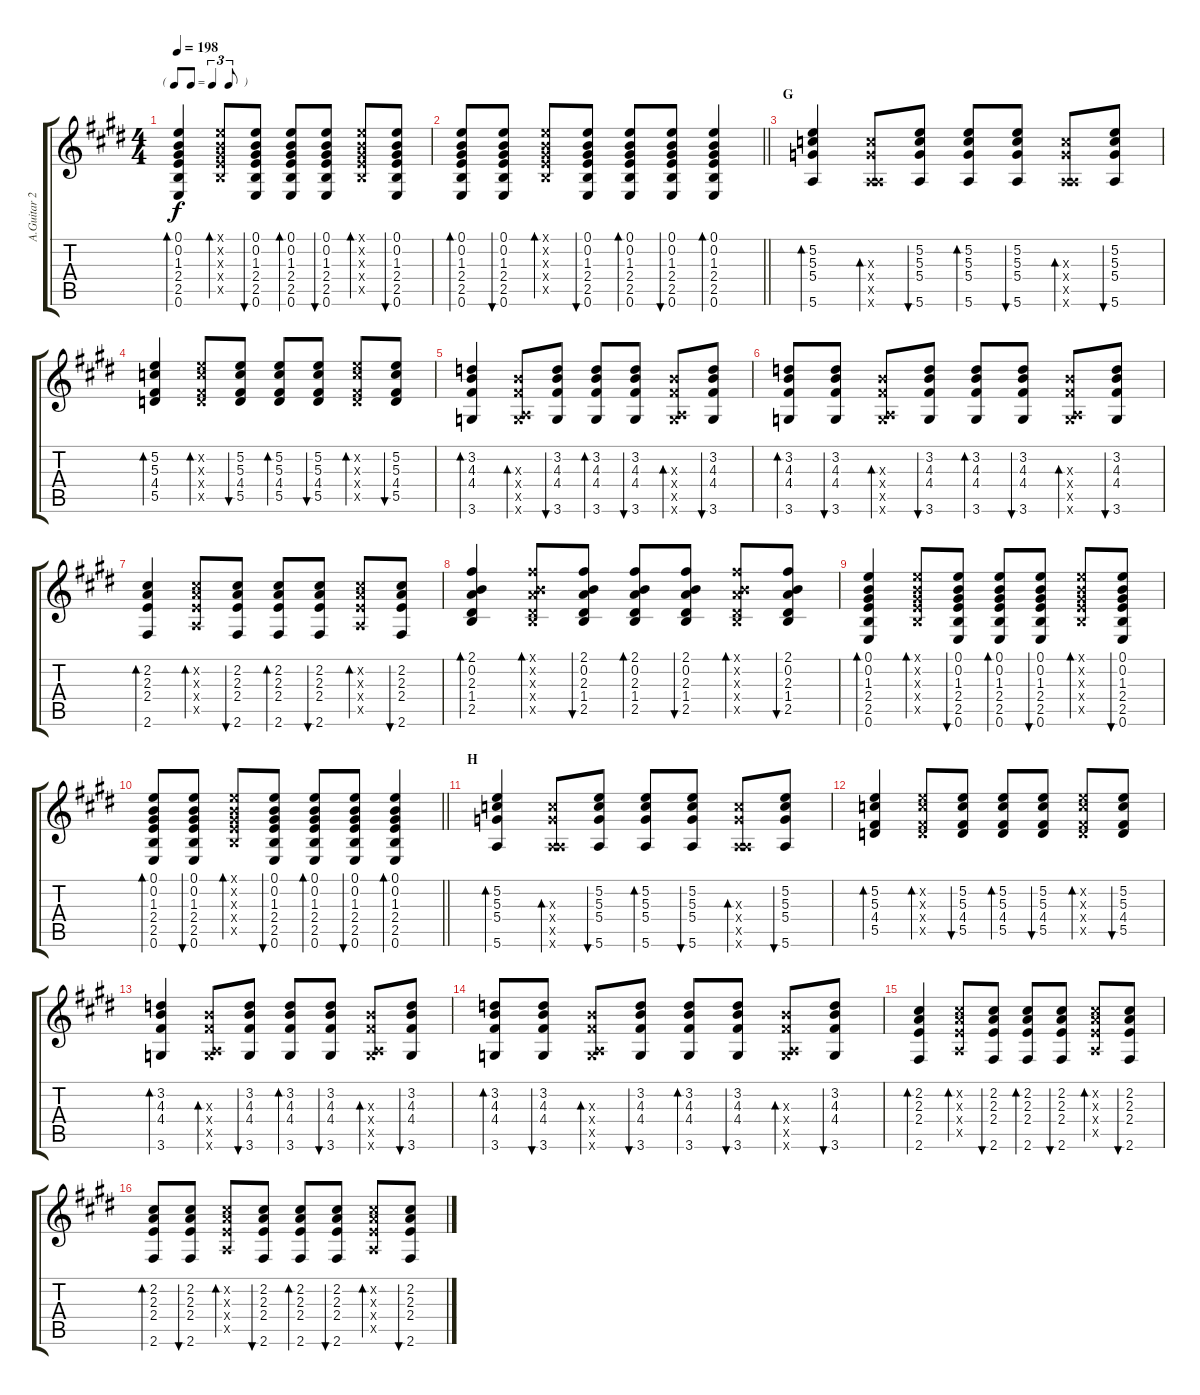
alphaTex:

\track ("A.Guitar 2" "A.Guitar 2") {instrument acousticguitarsteel}
\staff {score tabs}
\tuning (E4 B3 G3 D3 A2 E2) {hide}
\ts (4 4)
\tf triplet8th
\tempo 198
\clef g2
\ks e
(0.1 0.2 1.3 2.4 2.5 0.6).4{bd 30 dy f} (0.1{x} 0.2{x} 1.3{x} 2.4{x} 2.5{x}).8{bd 30} (0.1 0.2 1.3 2.4 2.5 0.6).8{bu 30} (0.1 0.2 1.3 2.4 2.5 0.6).8{bd 30} (0.1 0.2 1.3 2.4 2.5 0.6).8{bu 30} (0.1{x} 0.2{x} 1.3{x} 2.4{x} 2.5{x}).8{bd 30} (0.1 0.2 1.3 2.4 2.5 0.6).8{bu 30} |
\barLineRight lightlight
(0.1 0.2 1.3 2.4 2.5 0.6).8{bd 30} (0.1 0.2 1.3 2.4 2.5 0.6).8{bu 30} (0.1{x} 0.2{x} 1.3{x} 2.4{x} 2.5{x}).8{bd 30} (0.1 0.2 1.3 2.4 2.5 0.6).8{bu 30} (0.1 0.2 1.3 2.4 2.5 0.6).8{bd 30} (0.1 0.2 1.3 2.4 2.5 0.6).8{bu 30} (0.1 0.2 1.3 2.4 2.5 0.6).4{bd 30} |
\section ("" "G")
(5.2 5.3 5.4 5.6).4{bd 30} (5.3{x} 5.4{x} 0.5{x} 5.6{x}).8{bd 30} (5.2 5.3 5.4 5.6).8{bu 30} (5.2 5.3 5.4 5.6).8{bd 30} (5.2 5.3 5.4 5.6).8{bu 30} (5.3{x} 5.4{x} 0.5{x} 5.6{x}).8{bd 30} (5.2 5.3 5.4 5.6).8{bu 30} |
(5.2 5.3 4.4 5.5).4{bd 30} (5.2{x} 5.3{x} 4.4{x} 5.5{x}).8{bd 30} (5.2 5.3 4.4 5.5).8{bu 30} (5.2 5.3 4.4 5.5).8{bd 30} (5.2 5.3 4.4 5.5).8{bu 30} (5.2{x} 5.3{x} 4.4{x} 5.5{x}).8{bd 30} (5.2 5.3 4.4 5.5).8{bu 30} |
(3.2 4.3 4.4 3.6).4{bd 30} (4.3{x} 4.4{x} 0.5{x} 3.6{x}).8{bd 30} (3.2 4.3 4.4 3.6).8{bu 30} (3.2 4.3 4.4 3.6).8{bd 30} (3.2 4.3 4.4 3.6).8{bu 30} (4.3{x} 4.4{x} 0.5{x} 3.6{x}).8{bd 30} (3.2 4.3 4.4 3.6).8{bu 30} |
(3.2 4.3 4.4 3.6).8{bd 30} (3.2 4.3 4.4 3.6).8{bu 30} (4.3{x} 4.4{x} 0.5{x} 3.6{x}).8{bd 30} (3.2 4.3 4.4 3.6).8{bu 30} (3.2 4.3 4.4 3.6).8{bd 30} (3.2 4.3 4.4 3.6).8{bu 30} (4.3{x} 4.4{x} 0.5{x} 3.6{x}).8{bd 30} (3.2 4.3 4.4 3.6).8{bu 30} |
(2.2 2.3 2.4 2.6).4{bd 30} (2.2{x} 2.3{x} 2.4{x} 0.5{x}).8{bd 30} (2.2 2.3 2.4 2.6).8{bu 30} (2.2 2.3 2.4 2.6).8{bd 30} (2.2 2.3 2.4 2.6).8{bu 30} (2.2{x} 2.3{x} 2.4{x} 0.5{x}).8{bd 30} (2.2 2.3 2.4 2.6).8{bu 30} |
(2.1 0.2 2.3 1.4 2.5).4{bd 30} (2.1{x} 0.2{x} 2.3{x} 1.4{x} 2.5{x}).8{bd 30} (2.1 0.2 2.3 1.4 2.5).8{bu 30} (2.1 0.2 2.3 1.4 2.5).8{bd 30} (2.1 0.2 2.3 1.4 2.5).8{bu 30} (2.1{x} 0.2{x} 2.3{x} 1.4{x} 2.5{x}).8{bd 30} (2.1 0.2 2.3 1.4 2.5).8{bu 30} |
(0.1 0.2 1.3 2.4 2.5 0.6).4{bd 30} (0.1{x} 0.2{x} 1.3{x} 2.4{x} 2.5{x}).8{bd 30} (0.1 0.2 1.3 2.4 2.5 0.6).8{bu 30} (0.1 0.2 1.3 2.4 2.5 0.6).8{bd 30} (0.1 0.2 1.3 2.4 2.5 0.6).8{bu 30} (0.1{x} 0.2{x} 1.3{x} 2.4{x} 2.5{x}).8{bd 30} (0.1 0.2 1.3 2.4 2.5 0.6).8{bu 30} |
\barLineRight lightlight
(0.1 0.2 1.3 2.4 2.5 0.6).8{bd 30} (0.1 0.2 1.3 2.4 2.5 0.6).8{bu 30} (0.1{x} 0.2{x} 1.3{x} 2.4{x} 2.5{x}).8{bd 30} (0.1 0.2 1.3 2.4 2.5 0.6).8{bu 30} (0.1 0.2 1.3 2.4 2.5 0.6).8{bd 30} (0.1 0.2 1.3 2.4 2.5 0.6).8{bu 30} (0.1 0.2 1.3 2.4 2.5 0.6).4{bd 30} |
\section ("" "H")
(5.2 5.3 5.4 5.6).4{bd 30} (5.3{x} 5.4{x} 0.5{x} 5.6{x}).8{bd 30} (5.2 5.3 5.4 5.6).8{bu 30} (5.2 5.3 5.4 5.6).8{bd 30} (5.2 5.3 5.4 5.6).8{bu 30} (5.3{x} 5.4{x} 0.5{x} 5.6{x}).8{bd 30} (5.2 5.3 5.4 5.6).8{bu 30} |
(5.2 5.3 4.4 5.5).4{bd 30} (5.2{x} 5.3{x} 4.4{x} 5.5{x}).8{bd 30} (5.2 5.3 4.4 5.5).8{bu 30} (5.2 5.3 4.4 5.5).8{bd 30} (5.2 5.3 4.4 5.5).8{bu 30} (5.2{x} 5.3{x} 4.4{x} 5.5{x}).8{bd 30} (5.2 5.3 4.4 5.5).8{bu 30} |
(3.2 4.3 4.4 3.6).4{bd 30} (4.3{x} 4.4{x} 0.5{x} 3.6{x}).8{bd 30} (3.2 4.3 4.4 3.6).8{bu 30} (3.2 4.3 4.4 3.6).8{bd 30} (3.2 4.3 4.4 3.6).8{bu 30} (4.3{x} 4.4{x} 0.5{x} 3.6{x}).8{bd 30} (3.2 4.3 4.4 3.6).8{bu 30} |
(3.2 4.3 4.4 3.6).8{bd 30} (3.2 4.3 4.4 3.6).8{bu 30} (4.3{x} 4.4{x} 0.5{x} 3.6{x}).8{bd 30} (3.2 4.3 4.4 3.6).8{bu 30} (3.2 4.3 4.4 3.6).8{bd 30} (3.2 4.3 4.4 3.6).8{bu 30} (4.3{x} 4.4{x} 0.5{x} 3.6{x}).8{bd 30} (3.2 4.3 4.4 3.6).8{bu 30} |
(2.2 2.3 2.4 2.6).4{bd 30} (2.2{x} 2.3{x} 2.4{x} 0.5{x}).8{bd 30} (2.2 2.3 2.4 2.6).8{bu 30} (2.2 2.3 2.4 2.6).8{bd 30} (2.2 2.3 2.4 2.6).8{bu 30} (2.2{x} 2.3{x} 2.4{x} 0.5{x}).8{bd 30} (2.2 2.3 2.4 2.6).8{bu 30} |
(2.2 2.3 2.4 2.6).8{bd 30} (2.2 2.3 2.4 2.6).8{bu 30} (2.2{x} 2.3{x} 2.4{x} 0.5{x}).8{bd 30} (2.2 2.3 2.4 2.6).8{bu 30} (2.2 2.3 2.4 2.6).8{bd 30} (2.2 2.3 2.4 2.6).8{bu 30} (2.2{x} 2.3{x} 2.4{x} 0.5{x}).8{bd 30} (2.2 2.3 2.4 2.6).8{bu 30}
